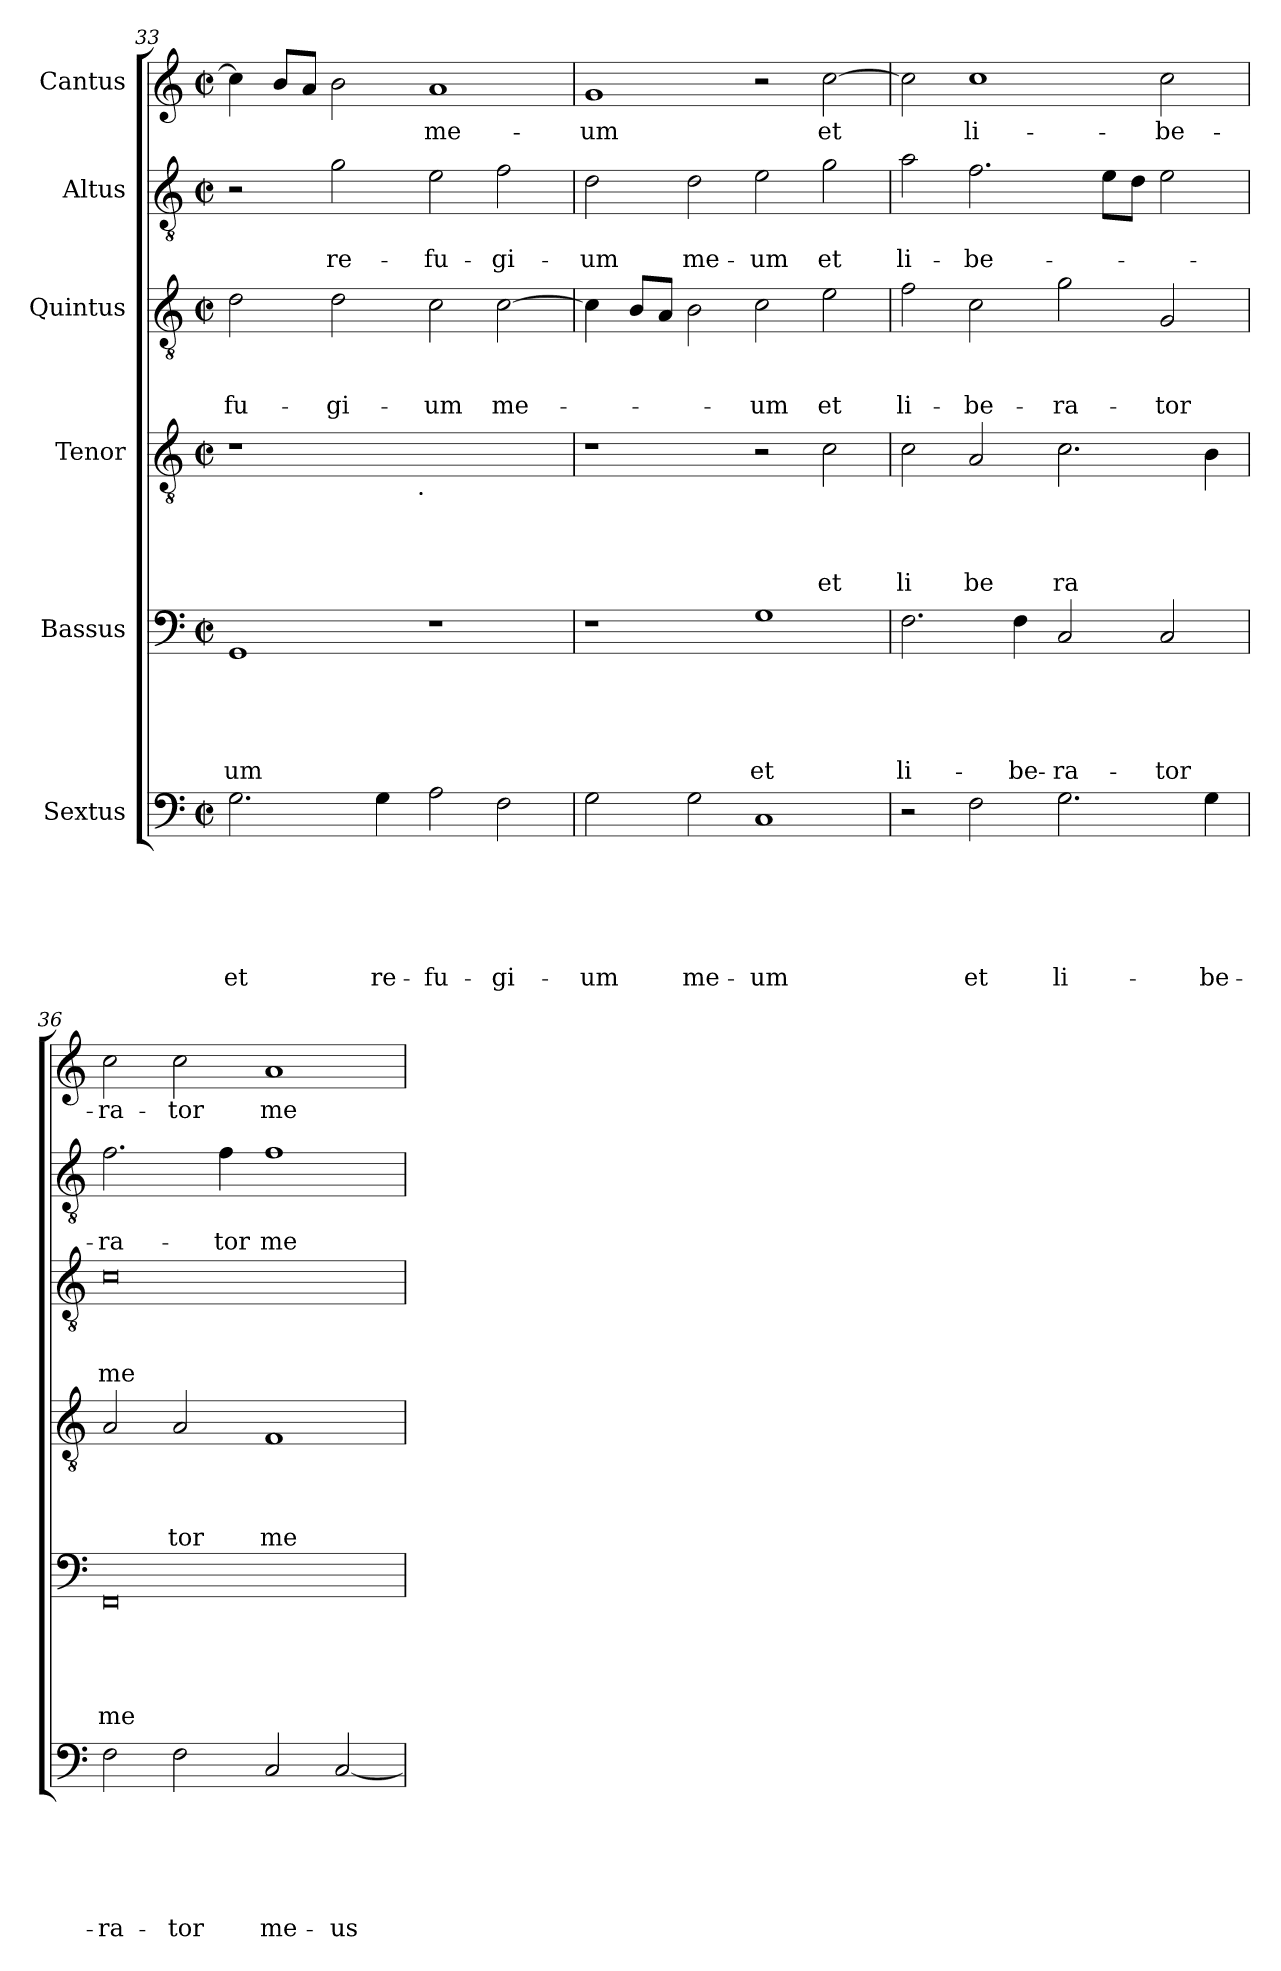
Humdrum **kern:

**kern	**text	**text	**text	**text	**text	**text	**kern	**text	**text	**text	**text	**text	**kern	**text	**text	**text	**text	**kern	**text	**text	**text	**kern	**text	**text	**kern	**text
*part6	*part6	*part6	*part6	*part6	*part6	*part6	*part5	*part5	*part5	*part5	*part5	*part5	*part4	*part4	*part4	*part4	*part4	*part3	*part3	*part3	*part3	*part2	*part2	*part2	*part1	*part1
*staff6	*staff6	*staff6	*staff6	*staff6	*staff6	*staff6	*staff5	*staff5	*staff5	*staff5	*staff5	*staff5	*staff4	*staff4	*staff4	*staff4	*staff4	*staff3	*staff3	*staff3	*staff3	*staff2	*staff2	*staff2	*staff1	*staff1
*I"Sextus	*	*	*	*	*	*	*I"Bassus	*	*	*	*	*	*I"Tenor	*	*	*	*	*I"Quintus	*	*	*	*I"Altus	*	*	*I"Cantus	*
!!LO:PB:g=z
*clefF4	*	*	*	*	*	*	*clefF4	*	*	*	*	*	*clefGv2	*	*	*	*	*clefGv2	*	*	*	*clefGv2	*	*	*clefG2	*
*k[]	*	*	*	*	*	*	*k[]	*	*	*	*	*	*k[]	*	*	*	*	*k[]	*	*	*	*k[]	*	*	*k[]	*
*C:	*	*	*	*	*	*	*C:	*	*	*	*	*	*C:	*	*	*	*	*C:	*	*	*	*C:	*	*	*C:	*
*M2/2	*	*	*	*	*	*	*M2/2	*	*	*	*	*	*M2/2	*	*	*	*	*M2/2	*	*	*	*M2/2	*	*	*M2/2	*
*met(c|)	*	*	*	*	*	*	*met(c|)	*	*	*	*	*	*met(c|)	*	*	*	*	*met(c|)	*	*	*	*met(c|)	*	*	*met(c|)	*
=33	=33	=33	=33	=33	=33	=33	=33	=33	=33	=33	=33	=33	=33	=33	=33	=33	=33	=33	=33	=33	=33	=33	=33	=33	=33	=33
!	!	!	!	!	!	!LO:LY:b	!	!	!	!	!	!LO:LY:b	!	!	!	!	!	!	!	!	!LO:LY:b	!	!	!	!	!
*	*	*	*	*	*	*	*	*	*	*	*	*	*^	*	*	*	*	*	*	*	*	*	*	*	*	*
2.G\	.	.	.	.	.	et	1GG	.	.	.	.	um	1r	2ryy	.	.	.	.	2d\	.	.	-fu-	2r	.	.	4cc\]	.
.	.	.	.	.	.	.	.	.	.	.	.	.	.	.	.	.	.	.	.	.	.	.	.	.	.	8b/L	.
.	.	.	.	.	.	.	.	.	.	.	.	.	.	.	.	.	.	.	.	.	.	.	.	.	.	8a/J	.
!	!	!	!	!	!	!	!	!	!	!	!	!	!	!	!	!	!	!	!	!	!	!LO:LY:b	!	!	!LO:LY:b	!	!
.	.	.	.	.	.	.	.	.	.	.	.	.	.	4...ryy	.	.	.	.	2d\	.	.	-gi-	2g\	.	re-	2b\	.
!	!	!	!	!	!	!LO:LY:b	!	!	!	!	!	!	!	!	!	!	!	!	!	!	!	!	!	!	!	!	!
4G\	.	.	.	.	.	re-	.	.	.	.	.	.	.	.	.	.	.	.	.	.	.	.	.	.	.	.	.
!	!	!	!	!	!	!	!	!	!	!	!	!	!	!LO:TX:b:t=.	!	!	!	!	!	!	!	!	!	!	!	!	!
.	.	.	.	.	.	.	.	.	.	.	.	.	.	1ryy	.	.	.	.	.	.	.	.	.	.	.	.	.
!	!	!	!	!	!	!LO:LY:b	!	!	!	!	!	!	!	!	!	!	!	!	!	!	!	!LO:LY:b	!	!	!LO:LY:b	!	!LO:LY:b
2A\	.	.	.	.	.	-fu-	1r	.	.	.	.	.	1ryy	.	.	.	.	.	2c\	.	.	-um	2e\	.	-fu-	1a	me-
!	!	!	!	!	!	!LO:LY:b	!	!	!	!	!	!	!	!	!	!	!	!	!	!	!	!LO:LY:b	!	!	!LO:LY:b	!	!
2F\	.	.	.	.	.	-gi-	.	.	.	.	.	.	.	.	.	.	.	.	[>2c\	.	.	me-	2f\	.	-gi-	.	.
.	.	.	.	.	.	.	.	.	.	.	.	.	.	32ryy	.	.	.	.	.	.	.	.	.	.	.	.	.
=34	=34	=34	=34	=34	=34	=34	=34	=34	=34	=34	=34	=34	=34	=34	=34	=34	=34	=34	=34	=34	=34	=34	=34	=34	=34	=34	=34
!	!	!	!	!	!	!LO:LY:b	!	!	!	!	!	!	!	!	!	!	!	!	!	!	!	!	!	!	!LO:LY:b	!	!LO:LY:b
*	*	*	*	*	*	*	*	*	*	*	*	*	*v	*v	*	*	*	*	*	*	*	*	*	*	*	*	*
2G\	.	.	.	.	.	-um	1r	.	.	.	.	.	1r	.	.	.	.	4c\]	.	.	.	2d\	.	-um	1g	-um
.	.	.	.	.	.	.	.	.	.	.	.	.	.	.	.	.	.	8B/L	.	.	.	.	.	.	.	.
.	.	.	.	.	.	.	.	.	.	.	.	.	.	.	.	.	.	8A/J	.	.	.	.	.	.	.	.
!	!	!	!	!	!	!LO:LY:b	!	!	!	!	!	!	!	!	!	!	!	!	!	!	!	!	!	!LO:LY:b	!	!
2G\	.	.	.	.	.	me-	.	.	.	.	.	.	.	.	.	.	.	2B\	.	.	.	2d\	.	me-	.	.
!	!	!	!	!	!	!LO:LY:b	!	!	!	!	!	!LO:LY:b	!	!	!	!	!	!	!	!	!LO:LY:b	!	!	!LO:LY:b	!	!
1C	.	.	.	.	.	-um	1G	.	.	.	.	et	2r	.	.	.	.	2c\	.	.	-um	2e\	.	-um	2r	.
!	!	!	!	!	!	!	!	!	!	!	!	!	!	!	!	!	!LO:LY:b	!	!	!	!LO:LY:b	!	!	!LO:LY:b	!	!LO:LY:b
.	.	.	.	.	.	.	.	.	.	.	.	.	2c\	.	.	.	et	2e\	.	.	et	2g\	.	et	[>2cc\	et
=35	=35	=35	=35	=35	=35	=35	=35	=35	=35	=35	=35	=35	=35	=35	=35	=35	=35	=35	=35	=35	=35	=35	=35	=35	=35	=35
!	!	!	!	!	!	!	!	!	!	!	!	!LO:LY:b	!	!	!	!	!LO:LY:b	!	!	!	!LO:LY:b	!	!	!LO:LY:b	!	!
2r	.	.	.	.	.	.	2.F\	.	.	.	.	li-	2c\	.	.	.	li	2f\	.	.	li-	2a\	.	li-	2cc\]	.
!	!	!	!	!	!	!LO:LY:b	!	!	!	!	!	!	!	!	!	!	!LO:LY:b	!	!	!	!LO:LY:b	!	!	!LO:LY:b	!	!LO:LY:b
2F\	.	.	.	.	.	et	.	.	.	.	.	.	2A/	.	.	.	be	2c\	.	.	-be-	2.f\	.	-be-	1cc	li-
!	!	!	!	!	!	!	!	!	!	!	!	!LO:LY:b	!	!	!	!	!	!	!	!	!	!	!	!	!	!
.	.	.	.	.	.	.	4F\	.	.	.	.	-be-	.	.	.	.	.	.	.	.	.	.	.	.	.	.
!	!	!	!	!	!	!LO:LY:b	!	!	!	!	!	!LO:LY:b	!	!	!	!	!LO:LY:b	!	!	!	!LO:LY:b	!	!	!	!	!
2.G\	.	.	.	.	.	li-	2C/	.	.	.	.	-ra-	2.c\	.	.	.	ra	2g\	.	.	-ra-	.	.	.	.	.
.	.	.	.	.	.	.	.	.	.	.	.	.	.	.	.	.	.	.	.	.	.	8e\L	.	.	.	.
.	.	.	.	.	.	.	.	.	.	.	.	.	.	.	.	.	.	.	.	.	.	8d\J	.	.	.	.
!	!	!	!	!	!	!	!	!	!	!	!	!LO:LY:b	!	!	!	!	!	!	!	!	!LO:LY:b	!	!	!	!	!LO:LY:b
.	.	.	.	.	.	.	2C/	.	.	.	.	-tor	.	.	.	.	.	2G/	.	.	-tor	2e\	.	.	2cc\	-be-
!	!	!	!	!	!	!LO:LY:b	!	!	!	!	!	!	!	!	!	!	!	!	!	!	!	!	!	!	!	!
4G\	.	.	.	.	.	-be-	.	.	.	.	.	.	4B\	.	.	.	.	.	.	.	.	.	.	.	.	.
=36	=36	=36	=36	=36	=36	=36	=36	=36	=36	=36	=36	=36	=36	=36	=36	=36	=36	=36	=36	=36	=36	=36	=36	=36	=36	=36
!	!	!	!	!	!	!LO:LY:b	!	!	!	!	!	!LO:LY:b	!	!	!	!	!	!	!	!	!LO:LY:b	!	!	!LO:LY:b	!	!LO:LY:b
2F\	.	.	.	.	.	-ra-	0FF	.	.	.	.	me-	2A/	.	.	.	.	0c	.	.	me-	2.f\	.	-ra-	2cc\	-ra-
!	!	!	!	!	!	!LO:LY:b	!	!	!	!	!	!	!	!	!	!	!LO:LY:b	!	!	!	!	!	!	!	!	!LO:LY:b
2F\	.	.	.	.	.	-tor	.	.	.	.	.	.	2A/	.	.	.	tor	.	.	.	.	.	.	.	2cc\	-tor
!	!	!	!	!	!	!	!	!	!	!	!	!	!	!	!	!	!	!	!	!	!	!	!	!LO:LY:b	!	!
.	.	.	.	.	.	.	.	.	.	.	.	.	.	.	.	.	.	.	.	.	.	4f\	.	-tor	.	.
!	!	!	!	!	!	!LO:LY:b	!	!	!	!	!	!	!	!	!	!	!LO:LY:b	!	!	!	!	!	!	!LO:LY:b	!	!LO:LY:b
2C/	.	.	.	.	.	me-	.	.	.	.	.	.	1F	.	.	.	me	.	.	.	.	1f	.	me-	1a	me-
!	!	!	!	!	!	!LO:LY:b	!	!	!	!	!	!	!	!	!	!	!	!	!	!	!	!	!	!	!	!
[<2C/	.	.	.	.	.	-us	.	.	.	.	.	.	.	.	.	.	.	.	.	.	.	.	.	.	.	.
=	=	=	=	=	=	=	=	=	=	=	=	=	=	=	=	=	=	=	=	=	=	=	=	=	=	=
*-	*-	*-	*-	*-	*-	*-	*-	*-	*-	*-	*-	*-	*-	*-	*-	*-	*-	*-	*-	*-	*-	*-	*-	*-	*-	*-
